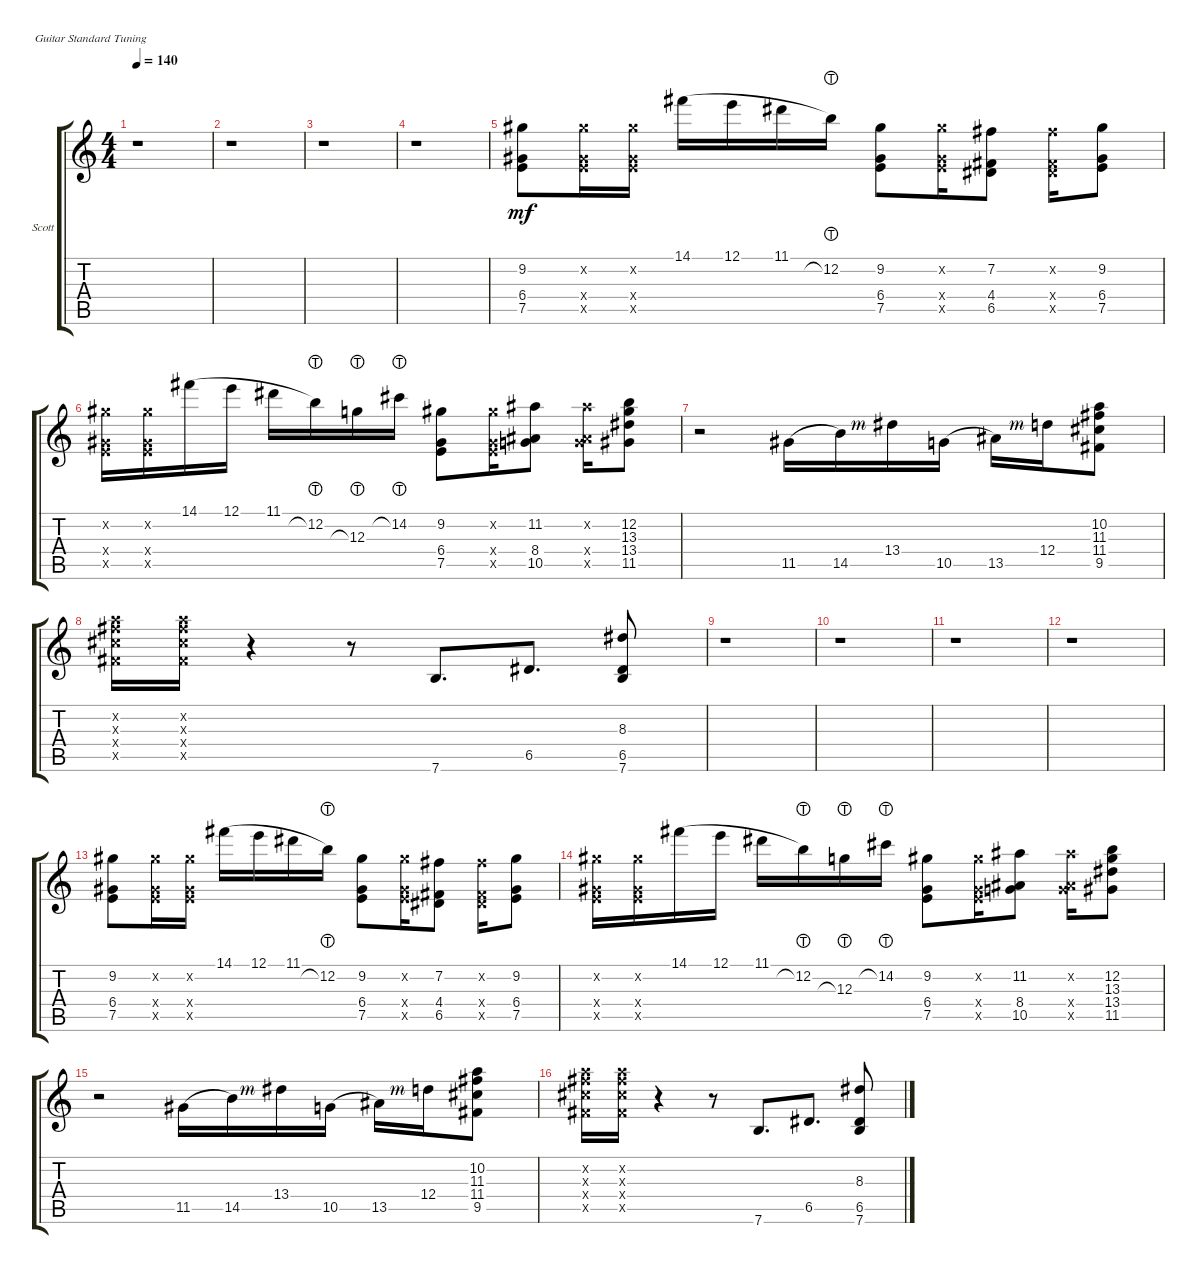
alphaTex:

\defaultSystemsLayout 4
\bracketExtendMode groupsimilarinstruments
\firstSystemTrackNameOrientation horizontal
\otherSystemsTrackNameOrientation horizontal
\track ("Scott" "Scott") {instrument electricguitarclean}
\staff {score tabs}
\tuning (E4 B3 G3 D3 A2 E2)
\ts (4 4)
\tempo 140
\clef g2
\ks c
r.1{dy mf instrument electricguitarclean} |
r.1 |
\scale
0.494171 r.1 |
\scale
0.50565 r.1 |
\scale
0.498447 (7.5 6.4 9.2).8 (7.5{x} 6.4{x} 9.2{x}).16 (7.5{x} 6.4{x} 9.2{x}).16 14.1.16{legatoorigin} 12.1.16{legatoorigin} 11.1.16{legatoorigin} 12.2{lht}.16 (7.5 6.4 9.2).8 (7.5{x} 6.4{x} 9.2{x}).16 (6.5 4.4 7.2).8 (6.5{x} 4.4{x} 7.2{x}).16 (7.5 6.4 9.2).8 |
\scale
0.501631 (7.5{x} 6.4{x} 9.2{x}).16 (7.5{x} 6.4{x} 9.2{x}).16 14.1.16{legatoorigin} 12.1.16{legatoorigin} 11.1.16{legatoorigin} 12.2{lht}.16 12.3{lht}.16 14.2{lht}.16 (7.5 6.4 9.2).8 (7.5{x} 6.4{x} 9.2{x}).16 (10.5 8.4 11.2).8 (10.5{x} 8.4{x} 11.2{x}).16 (11.5 13.4 12.2 13.3).8 |
\scale
0.489465 r.2 11.5.16{legatoorigin} 14.5.16 13.4{rf 3}.16 10.5.16{legatoorigin} 13.5.16 12.4{rf 3}.16 (9.5 11.4 11.3 10.2).8 |
\scale
0.510511 (9.5{x} 11.4{x} 11.3{x} 10.2{x}).16 (9.5{x} 11.4{x} 11.3{x} 10.2{x}).16 r.4 r.8 7.6.8{d} 6.5.8{d} (7.6 6.5 8.3).8 |
\scale
0.48964 r.1 |
\scale
0.510386 r.1 |
\scale
0.484174 r.1 |
\scale
0.515621 r.1 |
(7.5 6.4 9.2).8 (7.5{x} 6.4{x} 9.2{x}).16 (7.5{x} 6.4{x} 9.2{x}).16 14.1.16{legatoorigin} 12.1.16{legatoorigin} 11.1.16{legatoorigin} 12.2{lht}.16 (7.5 6.4 9.2).8 (7.5{x} 6.4{x} 9.2{x}).16 (6.5 4.4 7.2).8 (6.5{x} 4.4{x} 7.2{x}).16 (7.5 6.4 9.2).8 |
(7.5{x} 6.4{x} 9.2{x}).16 (7.5{x} 6.4{x} 9.2{x}).16 14.1.16{legatoorigin} 12.1.16{legatoorigin} 11.1.16{legatoorigin} 12.2{lht}.16 12.3{lht}.16 14.2{lht}.16 (7.5 6.4 9.2).8 (7.5{x} 6.4{x} 9.2{x}).16 (10.5 8.4 11.2).8 (10.5{x} 8.4{x} 11.2{x}).16 (11.5 13.4 12.2 13.3).8 |
\scale
0.485184 r.2 11.5.16{legatoorigin} 14.5.16 13.4{rf 3}.16 10.5.16{legatoorigin} 13.5.16 12.4{rf 3}.16 (9.5 11.4 11.3 10.2).8 |
\scale
0.514789 (9.5{x} 11.4{x} 11.3{x} 10.2{x}).16 (9.5{x} 11.4{x} 11.3{x} 10.2{x}).16 r.4 r.8 7.6.8{d} 6.5.8{d} (7.6 6.5 8.3).8
